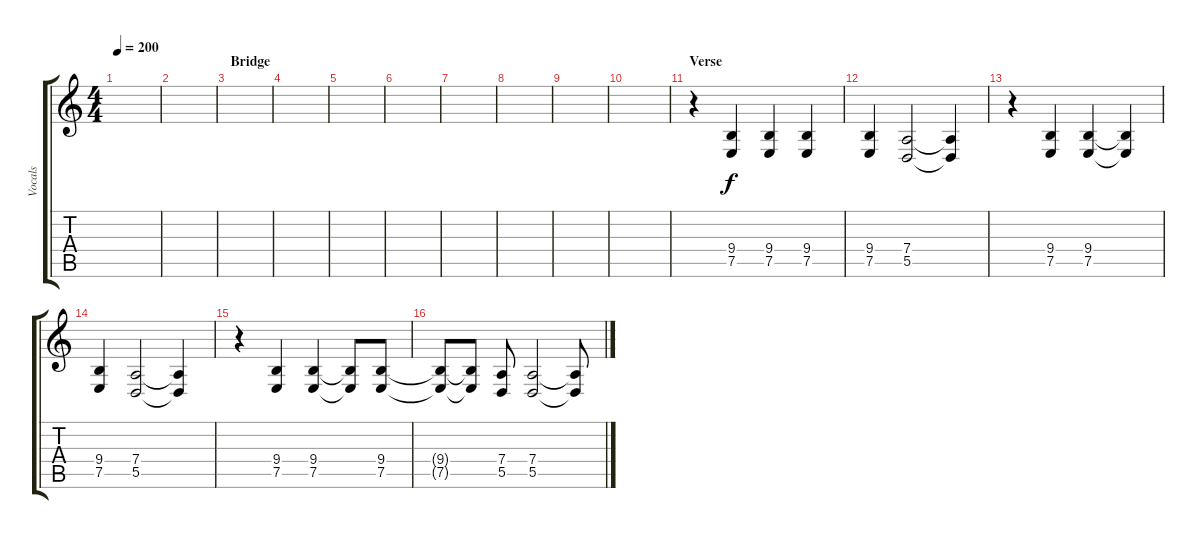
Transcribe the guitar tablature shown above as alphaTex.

\track ("Vocals" "Vocals") {instrument altosax}
\staff {score tabs}
\tuning (E4 B3 G3 D3 A2 E2) {hide}
\ts (4 4)
\tempo 200
\clef g2
\ks c
|
|
\section ("" "Bridge")
|
|
|
|
|
|
|
|
\section ("" "Verse")
r.4 (9.4 7.5).4 (9.4 7.5).4 (9.4 7.5).4 |
(9.4 7.5).4 (7.4 5.5).2 (7.4{t} 5.5{t}).4 |
r.4 (9.4 7.5).4 (9.4 7.5).4 (9.4{t} 7.5{t}).4 |
(9.4 7.5).4 (7.4 5.5).2 (7.4{t} 5.5{t}).4 |
r.4 (9.4 7.5).4 (9.4 7.5).4 (9.4{t} 7.5{t}).8 (9.4 7.5).8 |
(9.4{t} 7.5{t}).8 (9.4{t} 7.5{t}).8 (7.4 5.5).8 (7.4 5.5).2 (7.4{t} 5.5{t}).8
